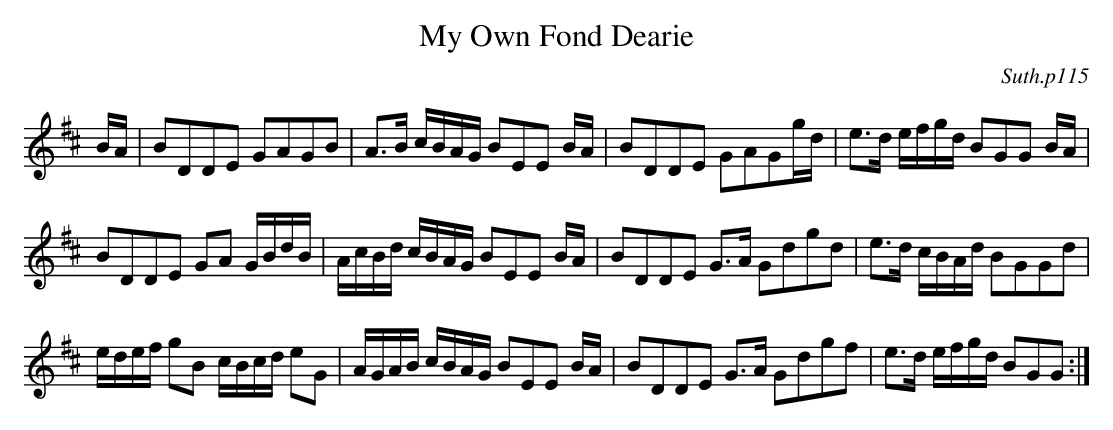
X:1
T:My Own Fond Dearie
C:Suth.p115
L:1/8
K:D
B/A/|BDDE GAGB|A>B c/B/A/G/ BEE B/A/|BDDE GAGg/d/|e>d e/f/g/d/ BGG B/A/|
BDDE GA G/B/d/B/|A/c/B/d/ c/B/A/G/ BEE B/A/|BDDE G>A Gdgd|e>d c/B/A/d/ BGGd|
e/d/e/f/ gB c/B/c/d/ eG|A/G/A/B/ c/B/A/G/ BEE B/A/|BDDE G>A Gdgf|e>d e/f/g/d/ BGG:|
